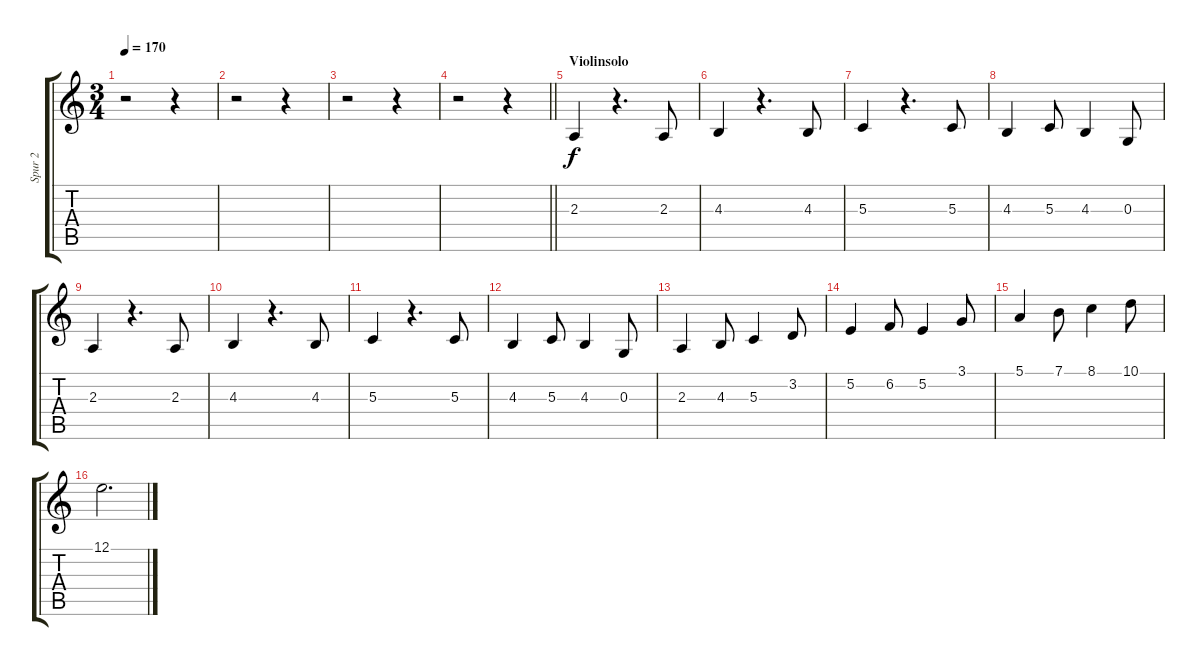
\track ("Spur 2" "Spur 2") {instrument viola}
\staff {score tabs}
\tuning (E4 B3 G3 D3 A2 E2) {hide}
\ts (3 4)
\tempo 170
\clef g2
\ks c
r.2{dy f} r.4 |
r.2 r.4 |
r.2 r.4 |
\barLineRight lightlight
r.2 r.4 |
\section ("" "Violinsolo")
2.3.4 r.4{d} 2.3.8 |
4.3.4 r.4{d} 4.3.8 |
5.3.4 r.4{d} 5.3.8 |
4.3.4 5.3.8 4.3.4 0.3.8 |
2.3.4 r.4{d} 2.3.8 |
4.3.4 r.4{d} 4.3.8 |
5.3.4 r.4{d} 5.3.8 |
4.3.4 5.3.8 4.3.4 0.3.8 |
2.3.4 4.3.8 5.3.4 3.2.8 |
5.2.4 6.2.8 5.2.4 3.1.8 |
5.1.4 7.1.8 8.1.4 10.1.8 |
12.1.2{d}
